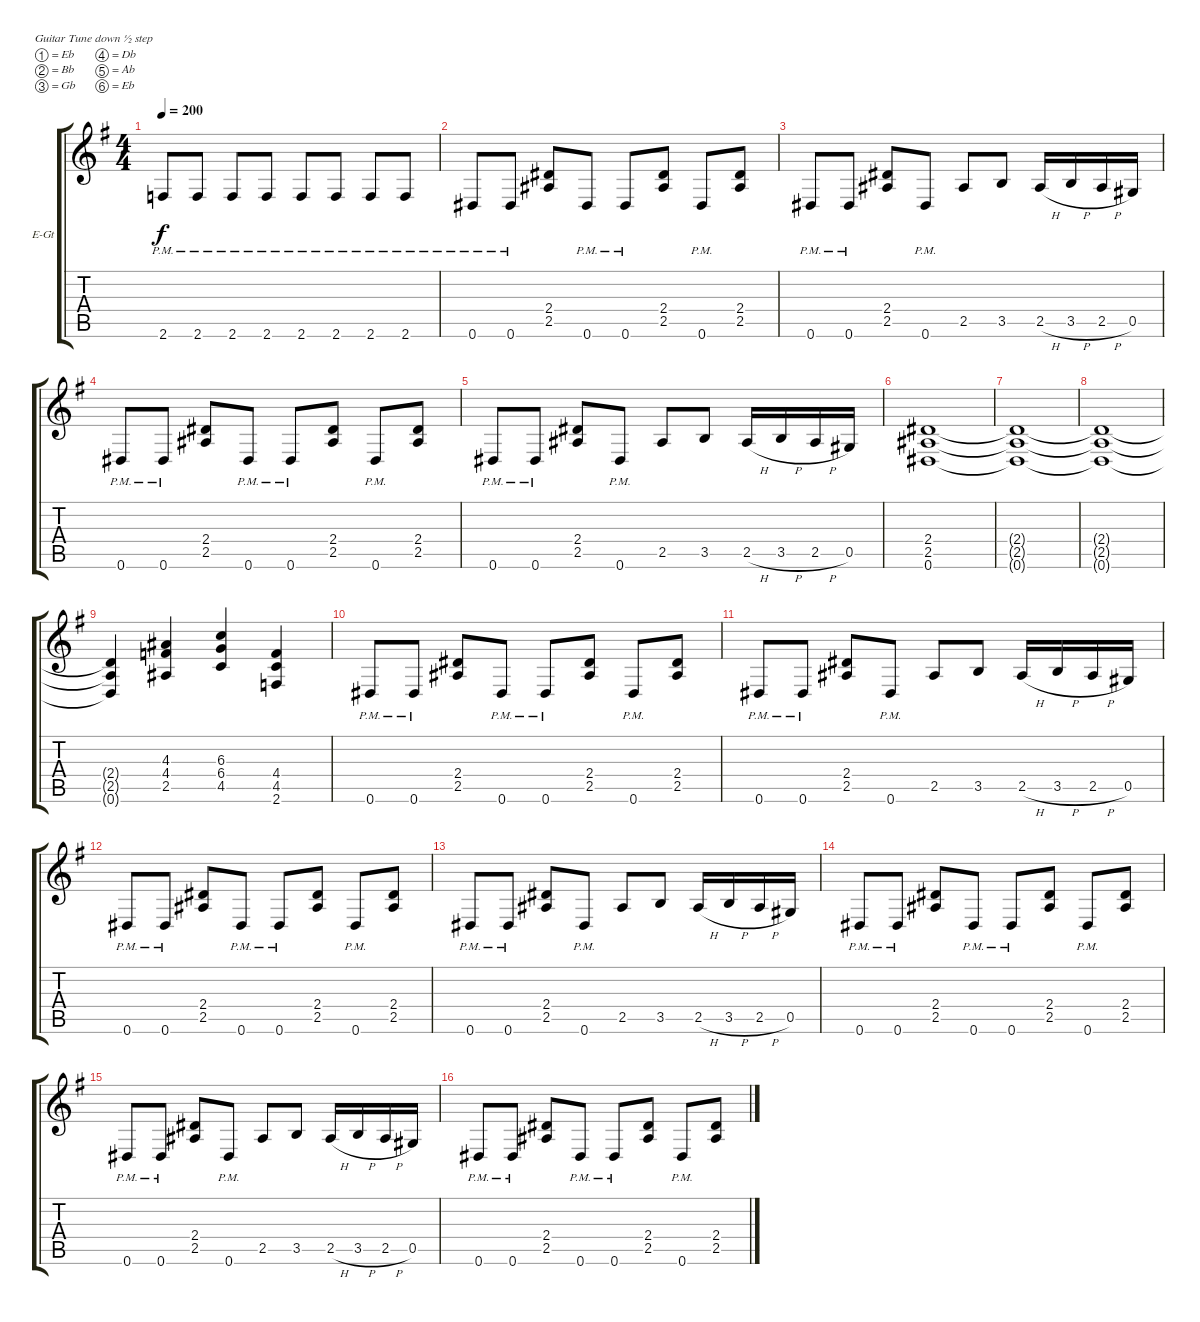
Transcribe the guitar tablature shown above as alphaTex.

\bracketExtendMode groupsimilarinstruments
\firstSystemTrackNameOrientation horizontal
\otherSystemsTrackNameOrientation horizontal
\track ("Michael Paget" "E-Gt") {instrument distortionguitar}
\staff {score tabs}
\tuning (Eb4 Bb3 Gb3 Db3 Ab2 Eb2)
\ts (4 4)
\tempo 200
\clef g2
\ks g
2.6{pm}.8{dy f} 2.6{pm}.8 2.6{pm}.8 2.6{pm}.8 2.6{pm}.8 2.6{pm}.8 2.6{pm}.8 2.6{pm}.8 |
0.6{pm}.8 0.6{pm}.8 (2.4 2.5).8 0.6{pm}.8 0.6{pm}.8 (2.4 2.5).8 0.6{pm}.8 (2.4 2.5).8 |
0.6{pm}.8 0.6{pm}.8 (2.4 2.5).8 0.6{pm}.8 2.5.8 3.5.8 2.5{h}.16 3.5{h}.16 2.5{h}.16 0.5.16 |
0.6{pm}.8 0.6{pm}.8 (2.4 2.5).8 0.6{pm}.8 0.6{pm}.8 (2.4 2.5).8 0.6{pm}.8 (2.4 2.5).8 |
0.6{pm}.8 0.6{pm}.8 (2.4 2.5).8 0.6{pm}.8 2.5.8 3.5.8 2.5{h}.16 3.5{h}.16 2.5{h}.16 0.5.16 |
(2.4 2.5 0.6).1 |
(2.4{t} 2.5{t} 0.6{t}).1 |
(2.4{t} 2.5{t} 0.6{t}).1 |
(2.4{t} 2.5{t} 0.6{t}).4 (4.3 4.4 2.5).4 (6.3 6.4 4.5).4 (4.4 4.5 2.6).4 |
0.6{pm}.8 0.6{pm}.8 (2.4 2.5).8 0.6{pm}.8 0.6{pm}.8 (2.4 2.5).8 0.6{pm}.8 (2.4 2.5).8 |
0.6{pm}.8 0.6{pm}.8 (2.4 2.5).8 0.6{pm}.8 2.5.8 3.5.8 2.5{h}.16 3.5{h}.16 2.5{h}.16 0.5.16 |
0.6{pm}.8 0.6{pm}.8 (2.4 2.5).8 0.6{pm}.8 0.6{pm}.8 (2.4 2.5).8 0.6{pm}.8 (2.4 2.5).8 |
0.6{pm}.8 0.6{pm}.8 (2.4 2.5).8 0.6{pm}.8 2.5.8 3.5.8 2.5{h}.16 3.5{h}.16 2.5{h}.16 0.5.16 |
0.6{pm}.8 0.6{pm}.8 (2.4 2.5).8 0.6{pm}.8 0.6{pm}.8 (2.4 2.5).8 0.6{pm}.8 (2.4 2.5).8 |
0.6{pm}.8 0.6{pm}.8 (2.4 2.5).8 0.6{pm}.8 2.5.8 3.5.8 2.5{h}.16 3.5{h}.16 2.5{h}.16 0.5.16 |
0.6{pm}.8 0.6{pm}.8 (2.4 2.5).8 0.6{pm}.8 0.6{pm}.8 (2.4 2.5).8 0.6{pm}.8 (2.4 2.5).8
